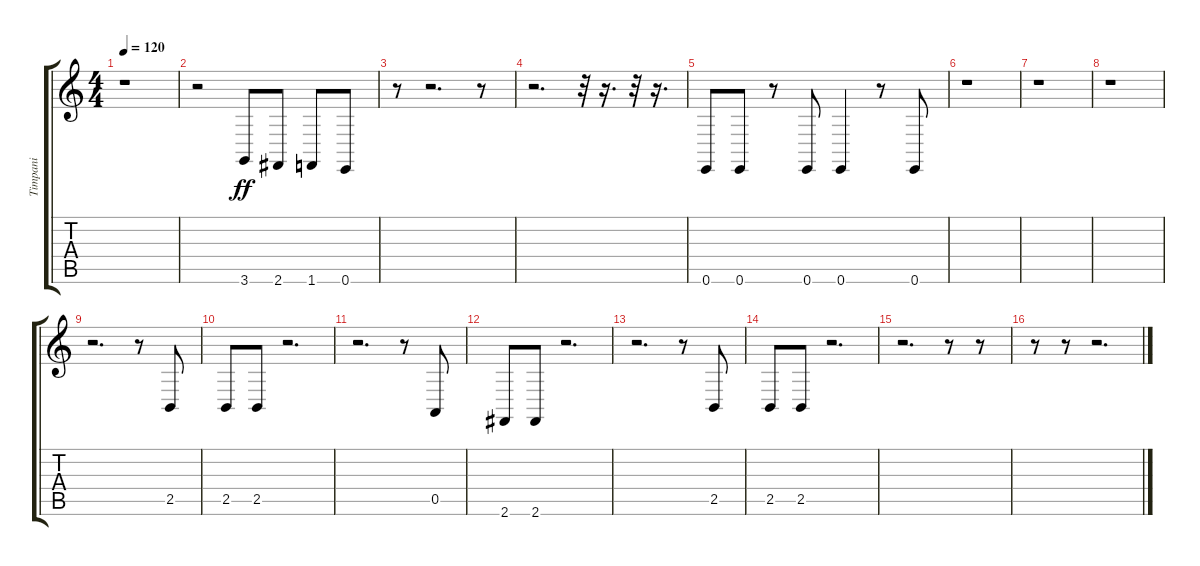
\track ("Timpani" "Timpani") {instrument timpani}
\staff {score tabs}
\tuning (E4 B3 G3 D3 A2 E2) {hide}
\ts (4 4)
\tempo 120
\clef g2
\ks c
r.1{dy ff} |
r.2 3.6.8 2.6.8 1.6.8 0.6.8 |
r.8 r.2{d} r.8 |
r.2{d} r.32 r.16{d} r.32 r.16{d} |
0.6.8 0.6.8 r.8 0.6.8 0.6.4 r.8 0.6.8 |
r.1 |
r.1 |
r.1 |
r.2{d} r.8 2.5.8 |
2.5.8 2.5.8 r.2{d} |
r.2{d} r.8 0.5.8 |
2.6.8 2.6.8 r.2{d} |
r.2{d} r.8 2.5.8 |
2.5.8 2.5.8 r.2{d} |
r.2{d} r.8 r.8 |
r.8 r.8 r.2{d}
